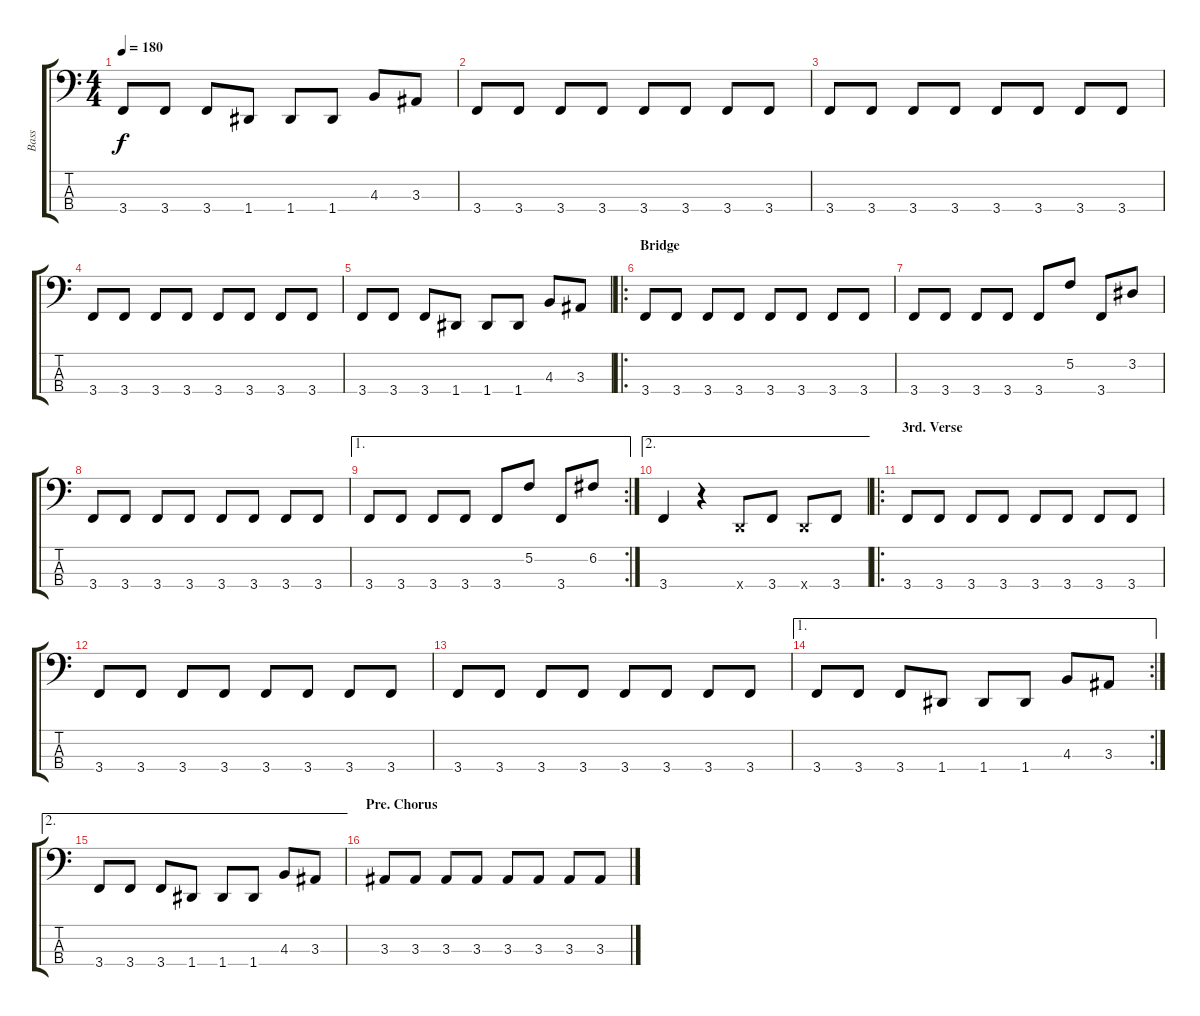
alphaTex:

\track ("Bass" "Bass") {instrument electricbassfinger}
\staff {score tabs}
\tuning (F2 C2 G1 D1) {hide}
\ts (4 4)
\tempo 180
\clef f4
\ks c
3.4.8{dy f} 3.4.8 3.4.8 1.4.8 1.4.8 1.4.8 4.3.8 3.3.8 |
3.4.8 3.4.8 3.4.8 3.4.8 3.4.8 3.4.8 3.4.8 3.4.8 |
3.4.8 3.4.8 3.4.8 3.4.8 3.4.8 3.4.8 3.4.8 3.4.8 |
3.4.8 3.4.8 3.4.8 3.4.8 3.4.8 3.4.8 3.4.8 3.4.8 |
3.4.8 3.4.8 3.4.8 1.4.8 1.4.8 1.4.8 4.3.8 3.3.8 |
\ro
\section ("" "Bridge")
3.4.8 3.4.8 3.4.8 3.4.8 3.4.8 3.4.8 3.4.8 3.4.8 |
3.4.8 3.4.8 3.4.8 3.4.8 3.4.8 5.2.8 3.4.8 3.2.8 |
3.4.8 3.4.8 3.4.8 3.4.8 3.4.8 3.4.8 3.4.8 3.4.8 |
\ae 1
\rc 2
3.4.8 3.4.8 3.4.8 3.4.8 3.4.8 5.2.8 3.4.8 6.2.8 |
\ae 2
3.4.4 r.4 0.4{x}.8 3.4.8 0.4{x}.8 3.4.8 |
\ro
\section ("" "3rd. Verse")
3.4.8 3.4.8 3.4.8 3.4.8 3.4.8 3.4.8 3.4.8 3.4.8 |
3.4.8 3.4.8 3.4.8 3.4.8 3.4.8 3.4.8 3.4.8 3.4.8 |
3.4.8 3.4.8 3.4.8 3.4.8 3.4.8 3.4.8 3.4.8 3.4.8 |
\ae 1
\rc 2
3.4.8 3.4.8 3.4.8 1.4.8 1.4.8 1.4.8 4.3.8 3.3.8 |
\ae 2
3.4.8 3.4.8 3.4.8 1.4.8 1.4.8 1.4.8 4.3.8 3.3.8 |
\section ("" "Pre. Chorus")
3.3.8 3.3.8 3.3.8 3.3.8 3.3.8 3.3.8 3.3.8 3.3.8
